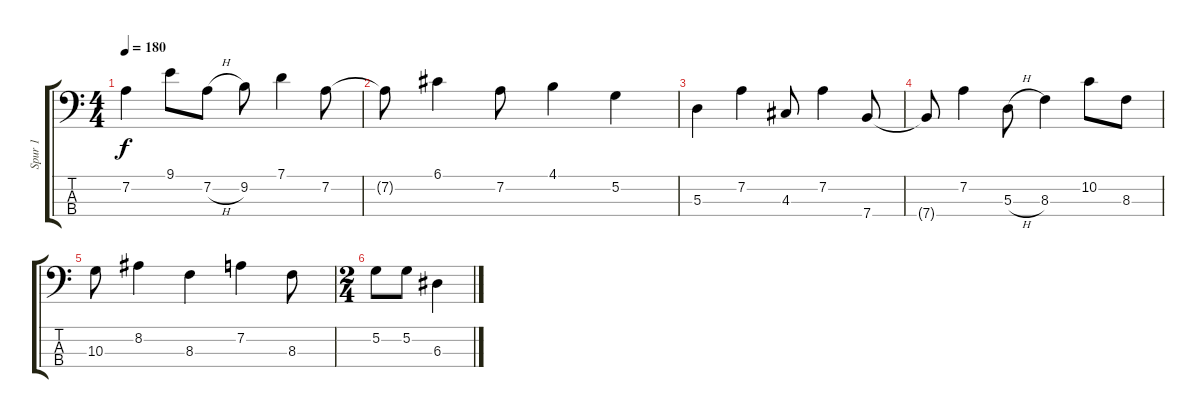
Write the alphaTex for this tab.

\track ("Spur 1" "Spur 1") {instrument acousticguitarnylon}
\staff {score tabs}
\tuning (G2 D2 A1 E1) {hide}
\ts (4 4)
\tempo 180
\clef f4
\ks c
7.2.4{dy f instrument acousticguitarnylon} 9.1.8 7.2{h}.8 9.2.8 7.1.4 7.2.8 |
7.2{t}.8 6.1.4 7.2.8 4.1.4 5.2.4 |
5.3.4 7.2.4 4.3.8 7.2.4 7.4.8 |
7.4{t}.8 7.2.4 5.3{h}.8 8.3.4 10.2.8 8.3.8 |
10.3.8 8.2.4 8.3.4 7.2.4 8.3.8 |
\ts (2 4)
5.2.8 5.2.8 6.3.4
